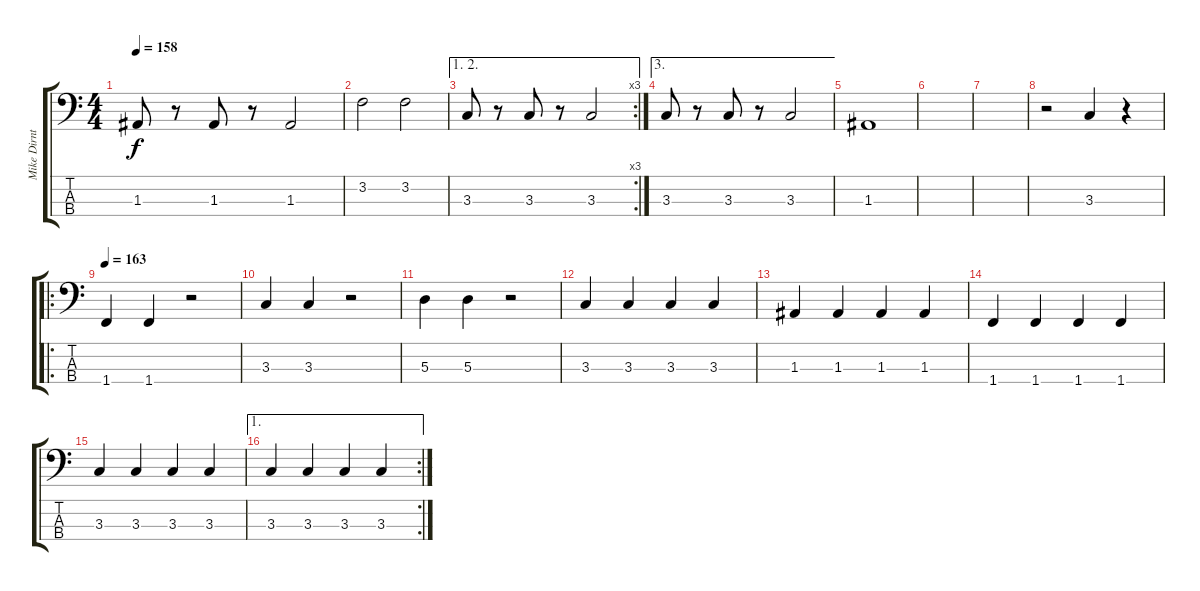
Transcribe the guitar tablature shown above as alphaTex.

\track ("Mike Dirnt - Bass" "Mike Dirnt") {instrument electricbassfinger}
\staff {score tabs}
\tuning (G2 D2 A1 E1) {hide}
\ts (4 4)
\tempo 158
\clef f4
\ks c
1.3.8{dy f} r.8 1.3.8 r.8 1.3.2 |
3.2.2 3.2.2 |
\ae (1 2)
\rc 3
3.3.8 r.8 3.3.8 r.8 3.3.2 |
\ae 3
3.3.8 r.8 3.3.8 r.8 3.3.2 |
1.3.1 |
|
|
r.2 3.3.4 r.4 |
\ro
\tempo 163
1.4.4 1.4.4 r.2 |
3.3.4 3.3.4 r.2 |
5.3.4 5.3.4 r.2 |
3.3.4 3.3.4 3.3.4 3.3.4 |
1.3.4 1.3.4 1.3.4 1.3.4 |
1.4.4 1.4.4 1.4.4 1.4.4 |
3.3.4 3.3.4 3.3.4 3.3.4 |
\ae 1
\rc 2
3.3.4 3.3.4 3.3.4 3.3.4
